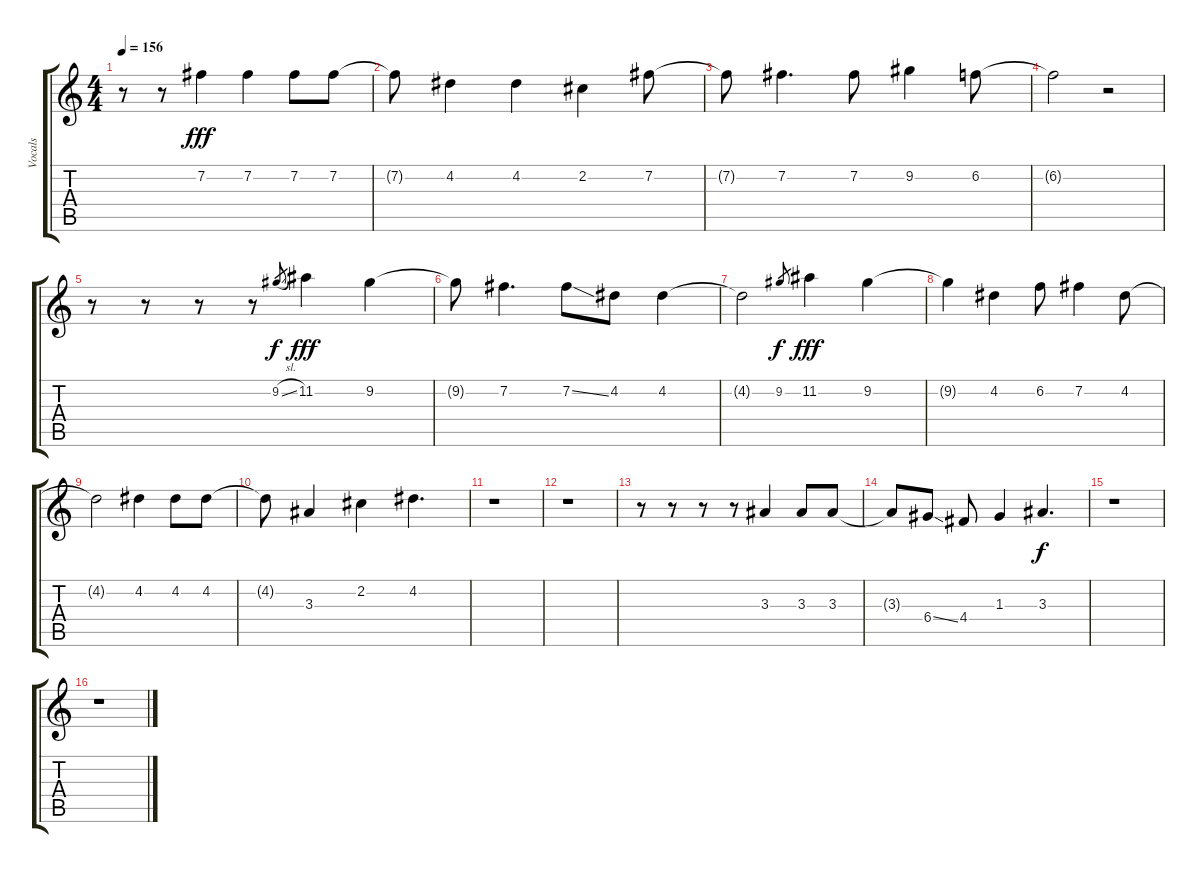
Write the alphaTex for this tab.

\track ("Vocals" "Vocals") {instrument acousticguitarsteel}
\staff {score tabs}
\tuning (E4 B3 G3 D3 A2 E2) {hide}
\ts (4 4)
\tempo 156
\clef g2
\ks c
r.8{dy fff} r.8 7.2.4 7.2.4 7.2.8 7.2.8 |
7.2{t}.8 4.2.4 4.2.4 2.2.4 7.2.8 |
7.2{t}.8 7.2.4{d} 7.2.8 9.2.4 6.2.8 |
6.2{t}.2 r.2 |
r.8 r.8 r.8 r.8 9.2{sl}.8{gr dy f} 11.2.4{dy fff} 9.2.4 |
9.2{t}.8 7.2.4{d} 7.2{ss}.8 4.2.8 4.2.4 |
4.2{t}.2 9.2.8{gr dy f} 11.2.4{dy fff} 9.2.4 |
9.2{t}.4 4.2.4 6.2.8 7.2.4 4.2.8 |
4.2{t}.2 4.2.4 4.2.8 4.2.8 |
4.2{t}.8 3.3.4 2.2.4 4.2.4{d} |
r.1 |
r.1 |
r.8 r.8 r.8 r.8 3.3.4 3.3.8 3.3.8 |
3.3{t}.8 6.4{ss}.8 4.4.8 1.3.4 3.3.4{d dy f} |
r.1 |
r.1
